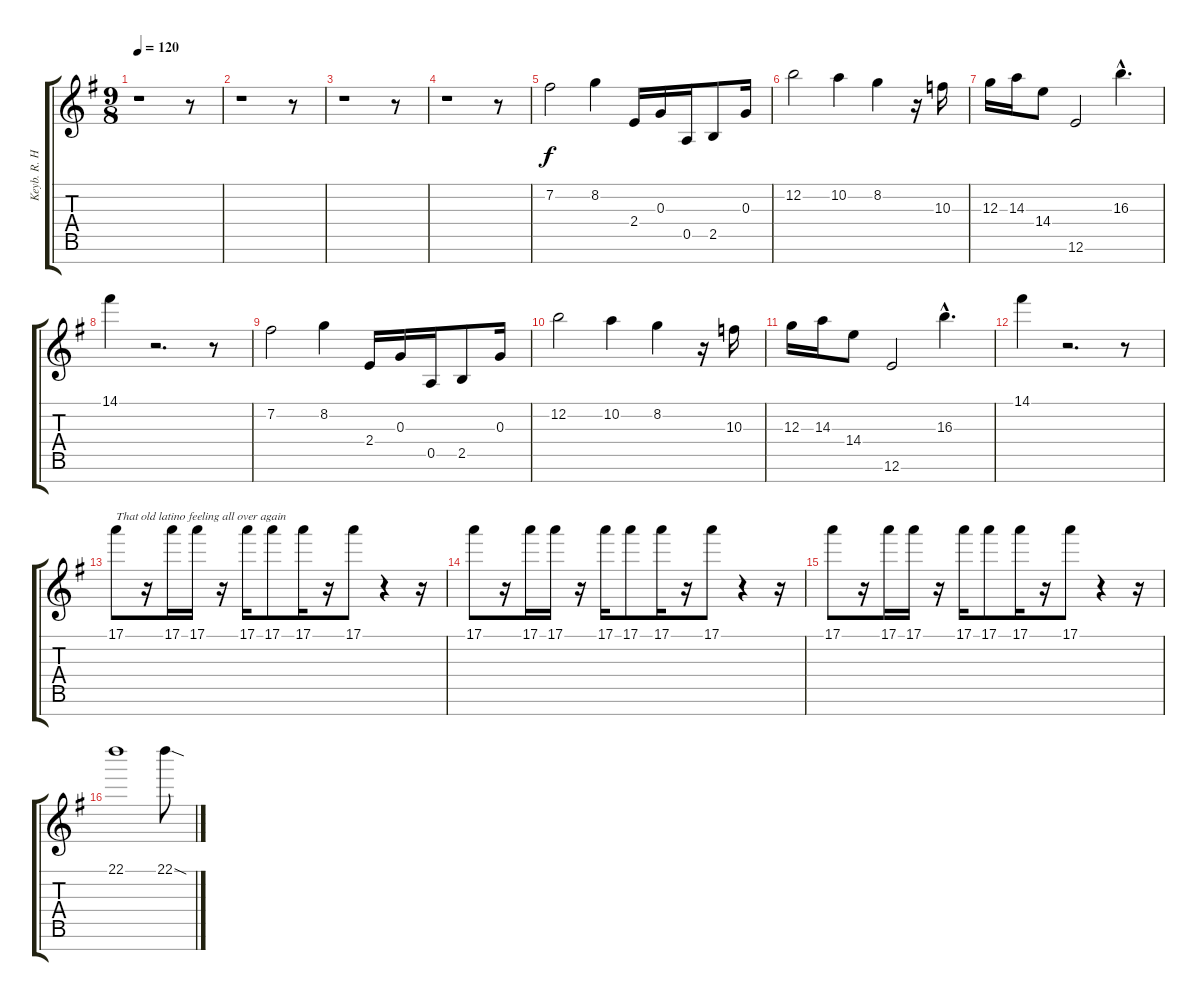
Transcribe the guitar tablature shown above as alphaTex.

\track ("Keyb. R. Hand" "Keyb. R. H") {instrument drawbarorgan}
\staff {score tabs}
\tuning (E5 B4 G4 D4 A3 E3 B2) {hide}
\ts (9 8)
\tempo 120
\clef g2
\ks g
r.1{dy f} r.8 |
r.1 r.8 |
r.1 r.8 |
r.1 r.8 |
7.2.2{volume 16} 8.2.4 2.4.16 0.3.16 0.5.16 2.5.8 0.3.16 |
12.2.2 10.2.4 8.2.4 r.16 10.3.16 |
12.3.16 14.3.16 14.4.8 12.6.2 16.3{hac}.4{d} |
14.1.4 r.2{d} r.8 |
7.2.2 8.2.4 2.4.16 0.3.16 0.5.16 2.5.8 0.3.16 |
12.2.2 10.2.4 8.2.4 r.16 10.3.16 |
12.3.16 14.3.16 14.4.8 12.6.2 16.3{hac}.4{d} |
14.1.4 r.2{d} r.8 |
17.1.8{txt "That old latino feeling all over again"} r.16 17.1.16 17.1.16 r.16 17.1.16 17.1.8 17.1.16 r.16 17.1.8 r.4 r.16 |
17.1.8 r.16 17.1.16 17.1.16 r.16 17.1.16 17.1.8 17.1.16 r.16 17.1.8 r.4 r.16 |
17.1.8 r.16 17.1.16 17.1.16 r.16 17.1.16 17.1.8 17.1.16 r.16 17.1.8 r.4 r.16 |
22.1.1 22.1{sod}.8
